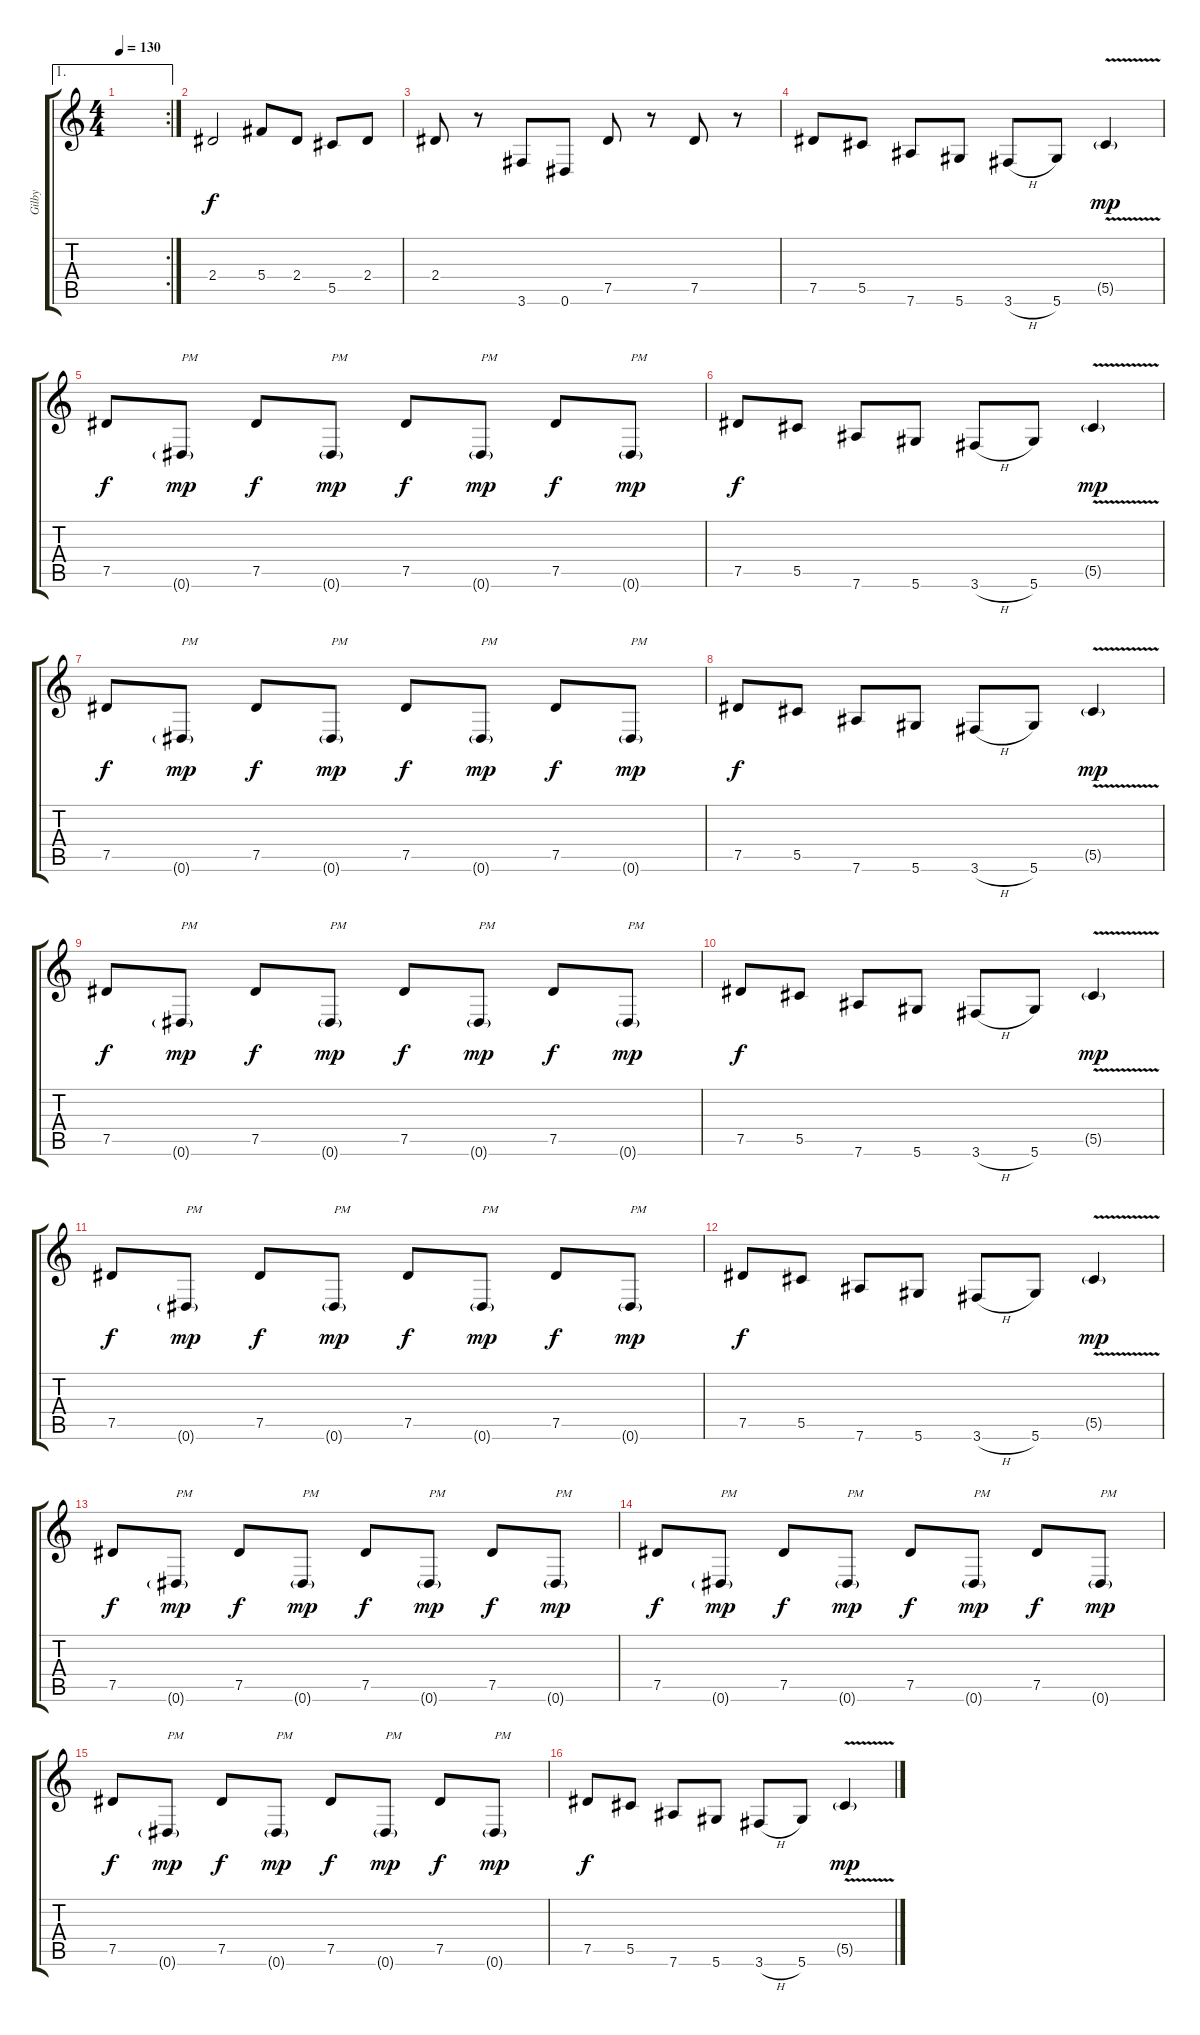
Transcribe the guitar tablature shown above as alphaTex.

\track ("Gilby" "Gilby") {instrument distortionguitar}
\staff {score tabs}
\tuning (Eb4 Bb3 Gb3 Db3 Ab2 Eb2) {hide}
\ae 1
\rc 2
\ts (4 4)
\tempo 130
\clef g2
\ks c
|
2.4{t}.2 5.4.8 2.4.8 5.5.8 2.4.8 |
2.4.8 r.8 3.6.8 0.6.8 7.5.8 r.8 7.5.8 r.8 |
7.5.8 5.5.8 7.6.8 5.6.8 3.6{h}.8 5.6.8 5.5{v g}.4{dy mp} |
7.5.8{dy f} 0.6{g}.8{txt "PM" dy mp} 7.5.8{dy f} 0.6{g}.8{txt "PM" dy mp} 7.5.8{dy f} 0.6{g}.8{txt "PM" dy mp} 7.5.8{dy f} 0.6{g}.8{txt "PM" dy mp} |
7.5.8{dy f} 5.5.8 7.6.8 5.6.8 3.6{h}.8 5.6.8 5.5{v g}.4{dy mp} |
7.5.8{dy f} 0.6{g}.8{txt "PM" dy mp} 7.5.8{dy f} 0.6{g}.8{txt "PM" dy mp} 7.5.8{dy f} 0.6{g}.8{txt "PM" dy mp} 7.5.8{dy f} 0.6{g}.8{txt "PM" dy mp} |
7.5.8{dy f} 5.5.8 7.6.8 5.6.8 3.6{h}.8 5.6.8 5.5{v g}.4{dy mp} |
7.5.8{dy f} 0.6{g}.8{txt "PM" dy mp} 7.5.8{dy f} 0.6{g}.8{txt "PM" dy mp} 7.5.8{dy f} 0.6{g}.8{txt "PM" dy mp} 7.5.8{dy f} 0.6{g}.8{txt "PM" dy mp} |
7.5.8{dy f} 5.5.8 7.6.8 5.6.8 3.6{h}.8 5.6.8 5.5{v g}.4{dy mp} |
7.5.8{dy f} 0.6{g}.8{txt "PM" dy mp} 7.5.8{dy f} 0.6{g}.8{txt "PM" dy mp} 7.5.8{dy f} 0.6{g}.8{txt "PM" dy mp} 7.5.8{dy f} 0.6{g}.8{txt "PM" dy mp} |
7.5.8{dy f} 5.5.8 7.6.8 5.6.8 3.6{h}.8 5.6.8 5.5{v g}.4{dy mp} |
7.5.8{dy f} 0.6{g}.8{txt "PM" dy mp} 7.5.8{dy f} 0.6{g}.8{txt "PM" dy mp} 7.5.8{dy f} 0.6{g}.8{txt "PM" dy mp} 7.5.8{dy f} 0.6{g}.8{txt "PM" dy mp} |
7.5.8{dy f} 0.6{g}.8{txt "PM" dy mp} 7.5.8{dy f} 0.6{g}.8{txt "PM" dy mp} 7.5.8{dy f} 0.6{g}.8{txt "PM" dy mp} 7.5.8{dy f} 0.6{g}.8{txt "PM" dy mp} |
7.5.8{dy f} 0.6{g}.8{txt "PM" dy mp} 7.5.8{dy f} 0.6{g}.8{txt "PM" dy mp} 7.5.8{dy f} 0.6{g}.8{txt "PM" dy mp} 7.5.8{dy f} 0.6{g}.8{txt "PM" dy mp} |
7.5.8{dy f} 5.5.8 7.6.8 5.6.8 3.6{h}.8 5.6.8 5.5{v g}.4{dy mp}
